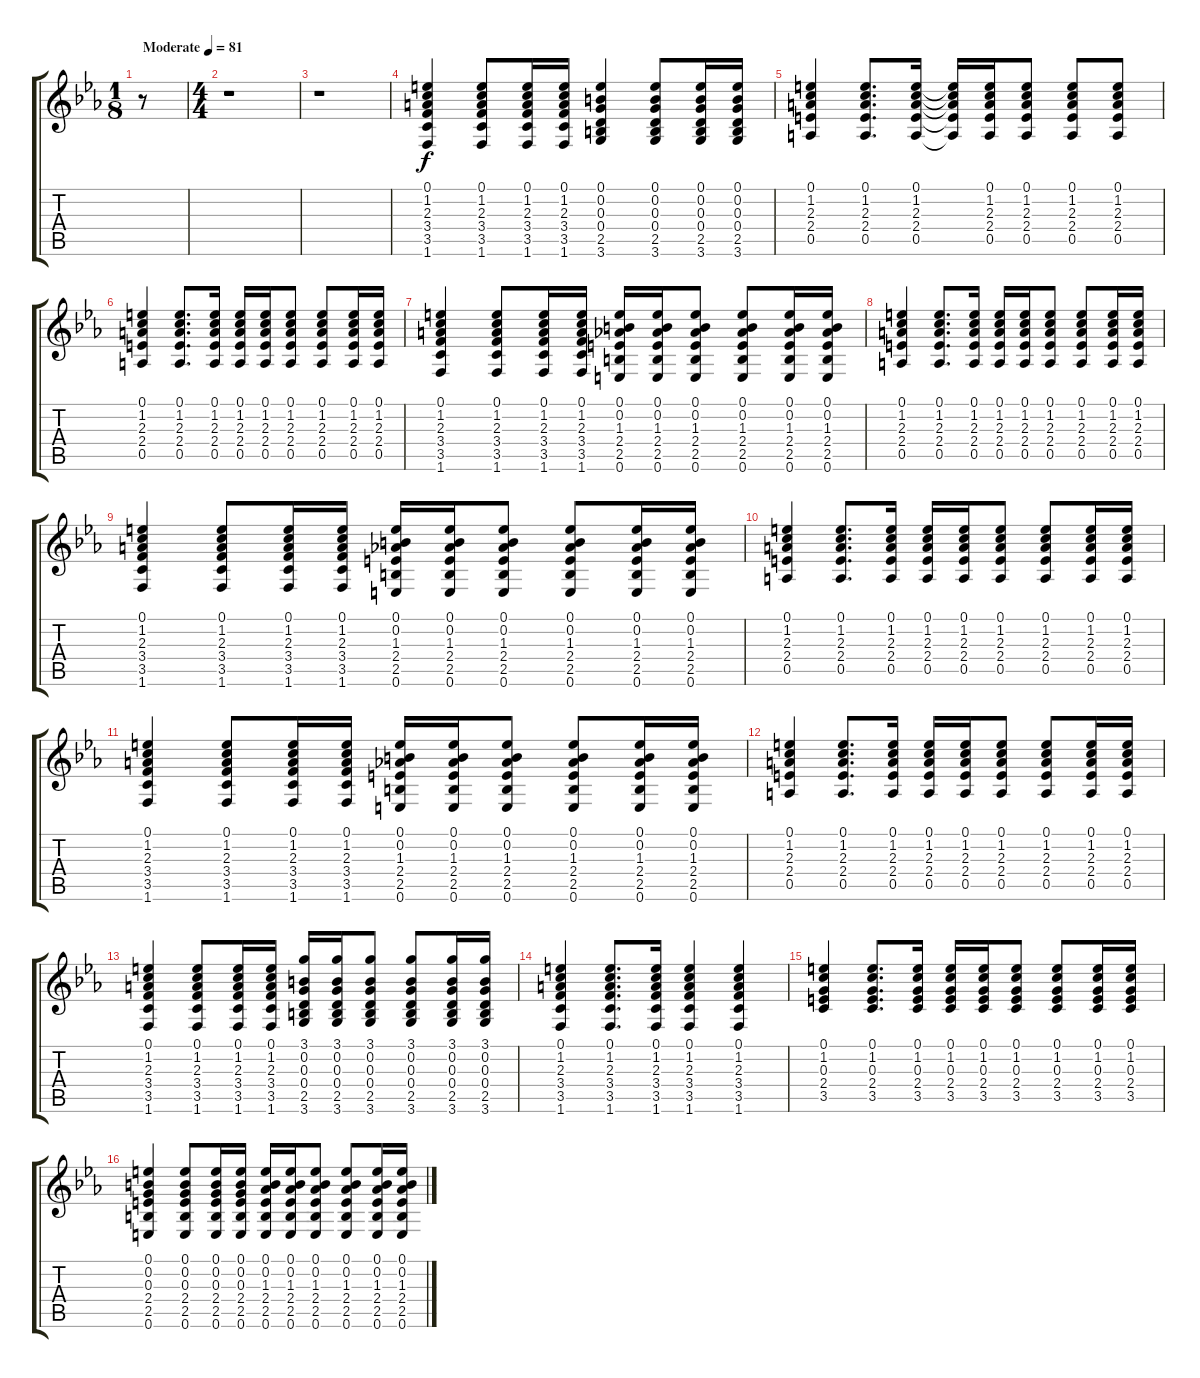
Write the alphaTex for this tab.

\track "" {instrument acousticguitarnylon}
\staff {score tabs}
\tuning (E4 B3 G3 D3 A2 E2) {hide}
\ts (1 8)
\tempo (81 "Moderate")
\clef g2
\ks eb
r.8{dy f instrument acousticguitarnylon} |
\ts (4 4)
r.1 |
r.1 |
(0.1 1.2 2.3 3.4 3.5 1.6).4 (0.1 1.2 2.3 3.4 3.5 1.6).8 (0.1 1.2 2.3 3.4 3.5 1.6).16 (0.1 1.2 2.3 3.4 3.5 1.6).16 (0.1 0.2 0.3 0.4 2.5 3.6).4 (0.1 0.2 0.3 0.4 2.5 3.6).8 (0.1 0.2 0.3 0.4 2.5 3.6).16 (0.1 0.2 0.3 0.4 2.5 3.6).16 |
(0.1 1.2 2.3 2.4 0.5).4 (0.1 1.2 2.3 2.4 0.5).8{d} (0.1 1.2 2.3 2.4 0.5).16 (0.1{t} 1.2{t} 2.3{t} 2.4{t} 0.5{t}).16 (0.1 1.2 2.3 2.4 0.5).16 (0.1 1.2 2.3 2.4 0.5).8 (0.1 1.2 2.3 2.4 0.5).8 (0.1 1.2 2.3 2.4 0.5).8 |
(0.1 1.2 2.3 2.4 0.5).4 (0.1 1.2 2.3 2.4 0.5).8{d} (0.1 1.2 2.3 2.4 0.5).16 (0.1 1.2 2.3 2.4 0.5).16 (0.1 1.2 2.3 2.4 0.5).16 (0.1 1.2 2.3 2.4 0.5).8 (0.1 1.2 2.3 2.4 0.5).8 (0.1 1.2 2.3 2.4 0.5).16 (0.1 1.2 2.3 2.4 0.5).16 |
(0.1 1.2 2.3 3.4 3.5 1.6).4 (0.1 1.2 2.3 3.4 3.5 1.6).8 (0.1 1.2 2.3 3.4 3.5 1.6).16 (0.1 1.2 2.3 3.4 3.5 1.6).16 (0.1 0.2 1.3 2.4 2.5 0.6).16 (0.1 0.2 1.3 2.4 2.5 0.6).16 (0.1 0.2 1.3 2.4 2.5 0.6).8 (0.1 0.2 1.3 2.4 2.5 0.6).8 (0.1 0.2 1.3 2.4 2.5 0.6).16 (0.1 0.2 1.3 2.4 2.5 0.6).16 |
(0.1 1.2 2.3 2.4 0.5).4 (0.1 1.2 2.3 2.4 0.5).8{d} (0.1 1.2 2.3 2.4 0.5).16 (0.1 1.2 2.3 2.4 0.5).16 (0.1 1.2 2.3 2.4 0.5).16 (0.1 1.2 2.3 2.4 0.5).8 (0.1 1.2 2.3 2.4 0.5).8 (0.1 1.2 2.3 2.4 0.5).16 (0.1 1.2 2.3 2.4 0.5).16 |
(0.1 1.2 2.3 3.4 3.5 1.6).4 (0.1 1.2 2.3 3.4 3.5 1.6).8 (0.1 1.2 2.3 3.4 3.5 1.6).16 (0.1 1.2 2.3 3.4 3.5 1.6).16 (0.1 0.2 1.3 2.4 2.5 0.6).16 (0.1 0.2 1.3 2.4 2.5 0.6).16 (0.1 0.2 1.3 2.4 2.5 0.6).8 (0.1 0.2 1.3 2.4 2.5 0.6).8 (0.1 0.2 1.3 2.4 2.5 0.6).16 (0.1 0.2 1.3 2.4 2.5 0.6).16 |
(0.1 1.2 2.3 2.4 0.5).4 (0.1 1.2 2.3 2.4 0.5).8{d} (0.1 1.2 2.3 2.4 0.5).16 (0.1 1.2 2.3 2.4 0.5).16 (0.1 1.2 2.3 2.4 0.5).16 (0.1 1.2 2.3 2.4 0.5).8 (0.1 1.2 2.3 2.4 0.5).8 (0.1 1.2 2.3 2.4 0.5).16 (0.1 1.2 2.3 2.4 0.5).16 |
(0.1 1.2 2.3 3.4 3.5 1.6).4 (0.1 1.2 2.3 3.4 3.5 1.6).8 (0.1 1.2 2.3 3.4 3.5 1.6).16 (0.1 1.2 2.3 3.4 3.5 1.6).16 (0.1 0.2 1.3 2.4 2.5 0.6).16 (0.1 0.2 1.3 2.4 2.5 0.6).16 (0.1 0.2 1.3 2.4 2.5 0.6).8 (0.1 0.2 1.3 2.4 2.5 0.6).8 (0.1 0.2 1.3 2.4 2.5 0.6).16 (0.1 0.2 1.3 2.4 2.5 0.6).16 |
(0.1 1.2 2.3 2.4 0.5).4 (0.1 1.2 2.3 2.4 0.5).8{d} (0.1 1.2 2.3 2.4 0.5).16 (0.1 1.2 2.3 2.4 0.5).16 (0.1 1.2 2.3 2.4 0.5).16 (0.1 1.2 2.3 2.4 0.5).8 (0.1 1.2 2.3 2.4 0.5).8 (0.1 1.2 2.3 2.4 0.5).16 (0.1 1.2 2.3 2.4 0.5).16 |
(0.1 1.2 2.3 3.4 3.5 1.6).4 (0.1 1.2 2.3 3.4 3.5 1.6).8 (0.1 1.2 2.3 3.4 3.5 1.6).16 (0.1 1.2 2.3 3.4 3.5 1.6).16 (3.1 0.2 0.3 0.4 2.5 3.6).16 (3.1 0.2 0.3 0.4 2.5 3.6).16 (3.1 0.2 0.3 0.4 2.5 3.6).8 (3.1 0.2 0.3 0.4 2.5 3.6).8 (3.1 0.2 0.3 0.4 2.5 3.6).16 (3.1 0.2 0.3 0.4 2.5 3.6).16 |
(0.1 1.2 2.3 3.4 3.5 1.6).4 (0.1 1.2 2.3 3.4 3.5 1.6).8{d} (0.1 1.2 2.3 3.4 3.5 1.6).16 (0.1 1.2 2.3 3.4 3.5 1.6).4 (0.1 1.2 2.3 3.4 3.5 1.6).4 |
(0.1 1.2 0.3 2.4 3.5).4 (0.1 1.2 0.3 2.4 3.5).8{d} (0.1 1.2 0.3 2.4 3.5).16 (0.1 1.2 0.3 2.4 3.5).16 (0.1 1.2 0.3 2.4 3.5).16 (0.1 1.2 0.3 2.4 3.5).8 (0.1 1.2 0.3 2.4 3.5).8 (0.1 1.2 0.3 2.4 3.5).16 (0.1 1.2 0.3 2.4 3.5).16 |
(0.1 0.2 0.3 2.4 2.5 0.6).4 (0.1 0.2 0.3 2.4 2.5 0.6).8 (0.1 0.2 0.3 2.4 2.5 0.6).16 (0.1 0.2 0.3 2.4 2.5 0.6).16 (0.1 0.2 1.3 2.4 2.5 0.6).16 (0.1 0.2 1.3 2.4 2.5 0.6).16 (0.1 0.2 1.3 2.4 2.5 0.6).8 (0.1 0.2 1.3 2.4 2.5 0.6).8 (0.1 0.2 1.3 2.4 2.5 0.6).16 (0.1 0.2 1.3 2.4 2.5 0.6).16
